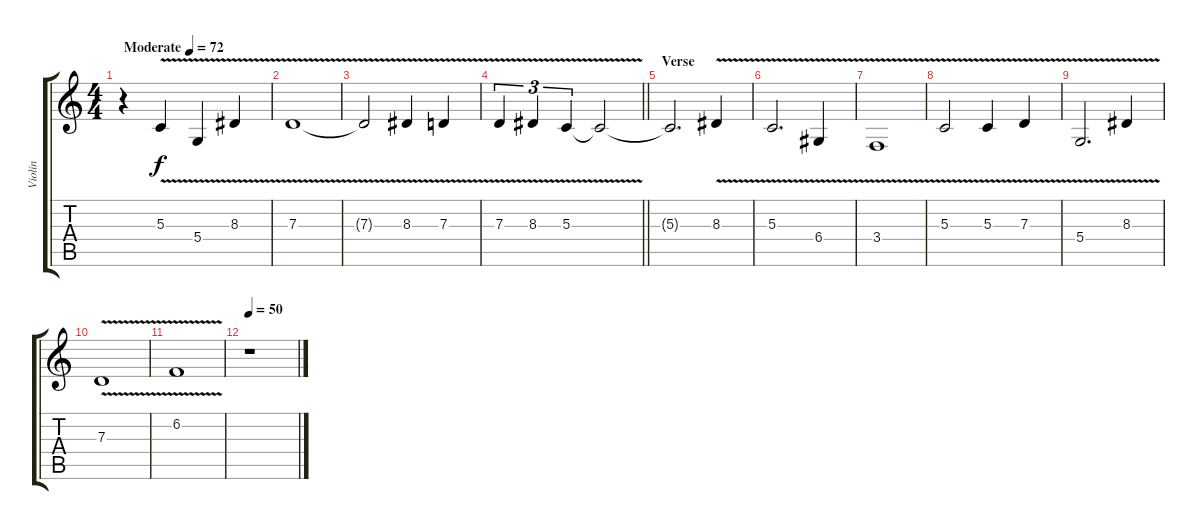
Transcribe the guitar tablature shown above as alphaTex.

\track ("Violin" "Violin") {instrument violin}
\staff {score tabs}
\tuning (E4 B3 G3 D3 A2 E2) {hide}
\ts (4 4)
\tempo (72 "Moderate")
\clef g2
\ks c
r.4{dy f instrument violin} 5.3{v}.4 5.4{v}.4 8.3{v}.4 |
7.3{v}.1 |
7.3{t}.2 8.3{v}.4 7.3{v}.4 |
\barLineRight lightlight
7.3{v}.4{tu (3 2)} 8.3{v}.4{tu (3 2)} 5.3{v}.4{tu (3 2)} 5.3{t}.2 |
\section ("" "Verse")
5.3{t}.2{d} 8.3{v}.4 |
5.3{v}.2{d} 6.4{v}.4 |
3.4{v}.1 |
5.3{v}.2 5.3{v}.4 7.3{v}.4 |
5.4{v}.2{d} 8.3{v}.4 |
7.3{v}.1 |
6.2{v}.1{volume 2} |
\tempo 50
r.1
